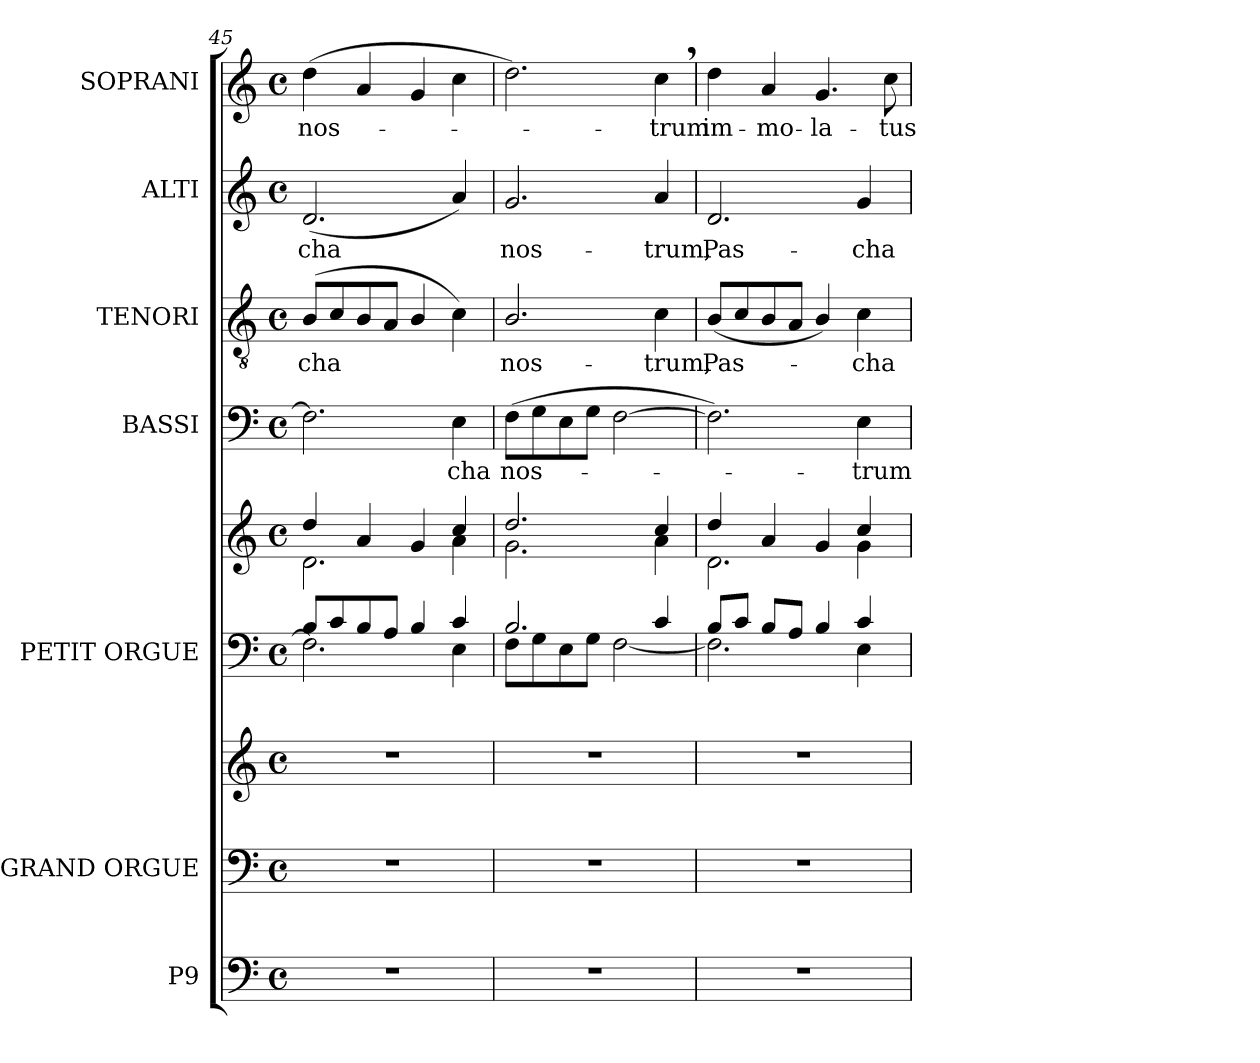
**kern	**kern	**kern	**kern	**kern	**kern	**text	**kern	**text	**kern	**text	**kern	**text
*part7	*part6	*part6	*part5	*part5	*part4	*part4	*part3	*part3	*part2	*part2	*part1	*part1
*staff9	*staff8	*staff7	*staff6	*staff5	*staff4	*staff4	*staff3	*staff3	*staff2	*staff2	*staff1	*staff1
*I"P9	*I"GRAND ORGUE	*	*I"PETIT ORGUE	*	*I"BASSI	*	*I"TENORI	*	*I"ALTI	*	*I"SOPRANI	*
*	*I'Org.	*	*I'Org.	*	*I'B.	*	*I'T.	*	*I'A.	*	*I'S.	*
*clefF4	*clefF4	*clefG2	*clefF4	*clefG2	*clefF4	*	*clefGv2	*	*clefG2	*	*clefG2	*
*	*	*	*	*	*	*	*ITrd7c12	*	*	*	*	*
*k[]	*k[]	*k[]	*k[]	*k[]	*k[]	*	*k[]	*	*k[]	*	*k[]	*
*C:	*C:	*C:	*C:	*C:	*C:	*	*C:	*	*C:	*	*C:	*
*M4/4	*M4/4	*M4/4	*M4/4	*M4/4	*M4/4	*	*M4/4	*	*M4/4	*	*M4/4	*
*met(c)	*met(c)	*met(c)	*met(c)	*met(c)	*met(c)	*	*met(c)	*	*met(c)	*	*met(c)	*
=45	=45	=45	=45	=45	=45	=45	=45	=45	=45	=45	=45	=45
*	*	*	*^	*^	*	*	*	*	*	*	*	*
!	!	!	!	!	!	!	!	!	!	!LO:LY:b:color=#000000	!	!	!	!
!	!	!	!	!	!	!	!	!	!	!	!	!LO:LY:b:color=#000000	!	!
!	!	!	!	!	!	!	!	!	!	!	!	!	!	!LO:LY:b:color=#000000
1r	1r	1r	8Bi/L	2.Fi\]	4ddi/	2.di\	2.Fi\]	.	(8BBi/L	-cha	(2.di/	-cha	(4ddi\	nos-
.	.	.	8ci/	.	.	.	.	.	8Ci/	.	.	.	.	.
.	.	.	8Bi/	.	4ai/	.	.	.	8BBi/	.	.	.	4ai/	.
.	.	.	8Ai/J	.	.	.	.	.	8AAi/J	.	.	.	.	.
.	.	.	4Bi/	.	4gi/	.	.	.	4BBi/	.	.	.	4gi/	.
!	!	!	!	!	!	!	!	!LO:LY:b:color=#000000	!	!	!	!	!	!
.	.	.	4ci/	4Ei\	4cci/	4ai\	4Ei\	-cha	4Ci\)	.	4ai/)	.	4cci\	.
=46	=46	=46	=46	=46	=46	=46	=46	=46	=46	=46	=46	=46	=46	=46
!	!	!	!	!	!	!	!	!LO:LY:b:color=#000000	!	!	!	!	!	!
!	!	!	!	!	!	!	!	!	!	!LO:LY:b:color=#000000	!	!	!	!
!	!	!	!	!	!	!	!	!	!	!	!	!LO:LY:b:color=#000000	!	!
1r	1r	1r	2.Bi/	8Fi\L	2.ddi/	2.gi\	(8Fi\L	nos-	2.BBi/	nos-	2.gi/	nos-	2.ddi\)	.
.	.	.	.	8Gi\	.	.	8Gi\	.	.	.	.	.	.	.
.	.	.	.	8Ei\	.	.	8Ei\	.	.	.	.	.	.	.
.	.	.	.	8Gi\J	.	.	8Gi\J	.	.	.	.	.	.	.
.	.	.	.	[2Fi\	.	.	[2Fi\	.	.	.	.	.	.	.
!	!	!	!	!	!	!	!	!	!	!LO:LY:b:color=#000000	!	!	!	!
!	!	!	!	!	!	!	!	!	!	!	!	!LO:LY:b:color=#000000	!	!
!	!	!	!	!	!	!	!	!	!	!	!	!	!	!LO:LY:b:color=#000000
.	.	.	4ci/	.	4cci/	4ai\	.	.	4Ci\	-trum,	4ai/	-trum,	4cc,i\	-trum
=47	=47	=47	=47	=47	=47	=47	=47	=47	=47	=47	=47	=47	=47	=47
!	!	!	!	!	!	!	!	!	!	!LO:LY:b:color=#000000	!	!	!	!
!	!	!	!	!	!	!	!	!	!	!	!	!LO:LY:b:color=#000000	!	!
!	!	!	!	!	!	!	!	!	!	!	!	!	!	!LO:LY:b:color=#000000
1r	1r	1r	8Bi/L	2.Fi\]	4ddi/	2.di\	2.Fi\])	.	(8BBi/L	Pas-	2.di/	Pas-	4ddi\	im-
.	.	.	8ci/J	.	.	.	.	.	8Ci/	.	.	.	.	.
!	!	!	!	!	!	!	!	!	!	!	!	!	!	!LO:LY:b:color=#000000
.	.	.	8Bi/L	.	4ai/	.	.	.	8BBi/	.	.	.	4ai/	-mo-
.	.	.	8Ai/J	.	.	.	.	.	8AAi/J	.	.	.	.	.
!	!	!	!	!	!	!	!	!	!	!	!	!	!	!LO:LY:b:color=#000000
.	.	.	4Bi/	.	4gi/	.	.	.	4BBi/)	.	.	.	4.gi/	-la-
!	!	!	!	!	!	!	!	!LO:LY:b:color=#000000	!	!	!	!	!	!
!	!	!	!	!	!	!	!	!	!	!LO:LY:b:color=#000000	!	!	!	!
!	!	!	!	!	!	!	!	!	!	!	!	!LO:LY:b:color=#000000	!	!
.	.	.	4ci/	4Ei\	4cci/	4gi\	4Ei\	-trum	4Ci\	-cha	4gi/	-cha	.	.
!	!	!	!	!	!	!	!	!	!	!	!	!	!	!LO:LY:b:color=#000000
.	.	.	.	.	.	.	.	.	.	.	.	.	8cci\	-tus
*	*	*	*v	*v	*	*	*	*	*	*	*	*	*	*
*	*	*	*	*v	*v	*	*	*	*	*	*	*	*
=	=	=	=	=	=	=	=	=	=	=	=	=
*-	*-	*-	*-	*-	*-	*-	*-	*-	*-	*-	*-	*-
